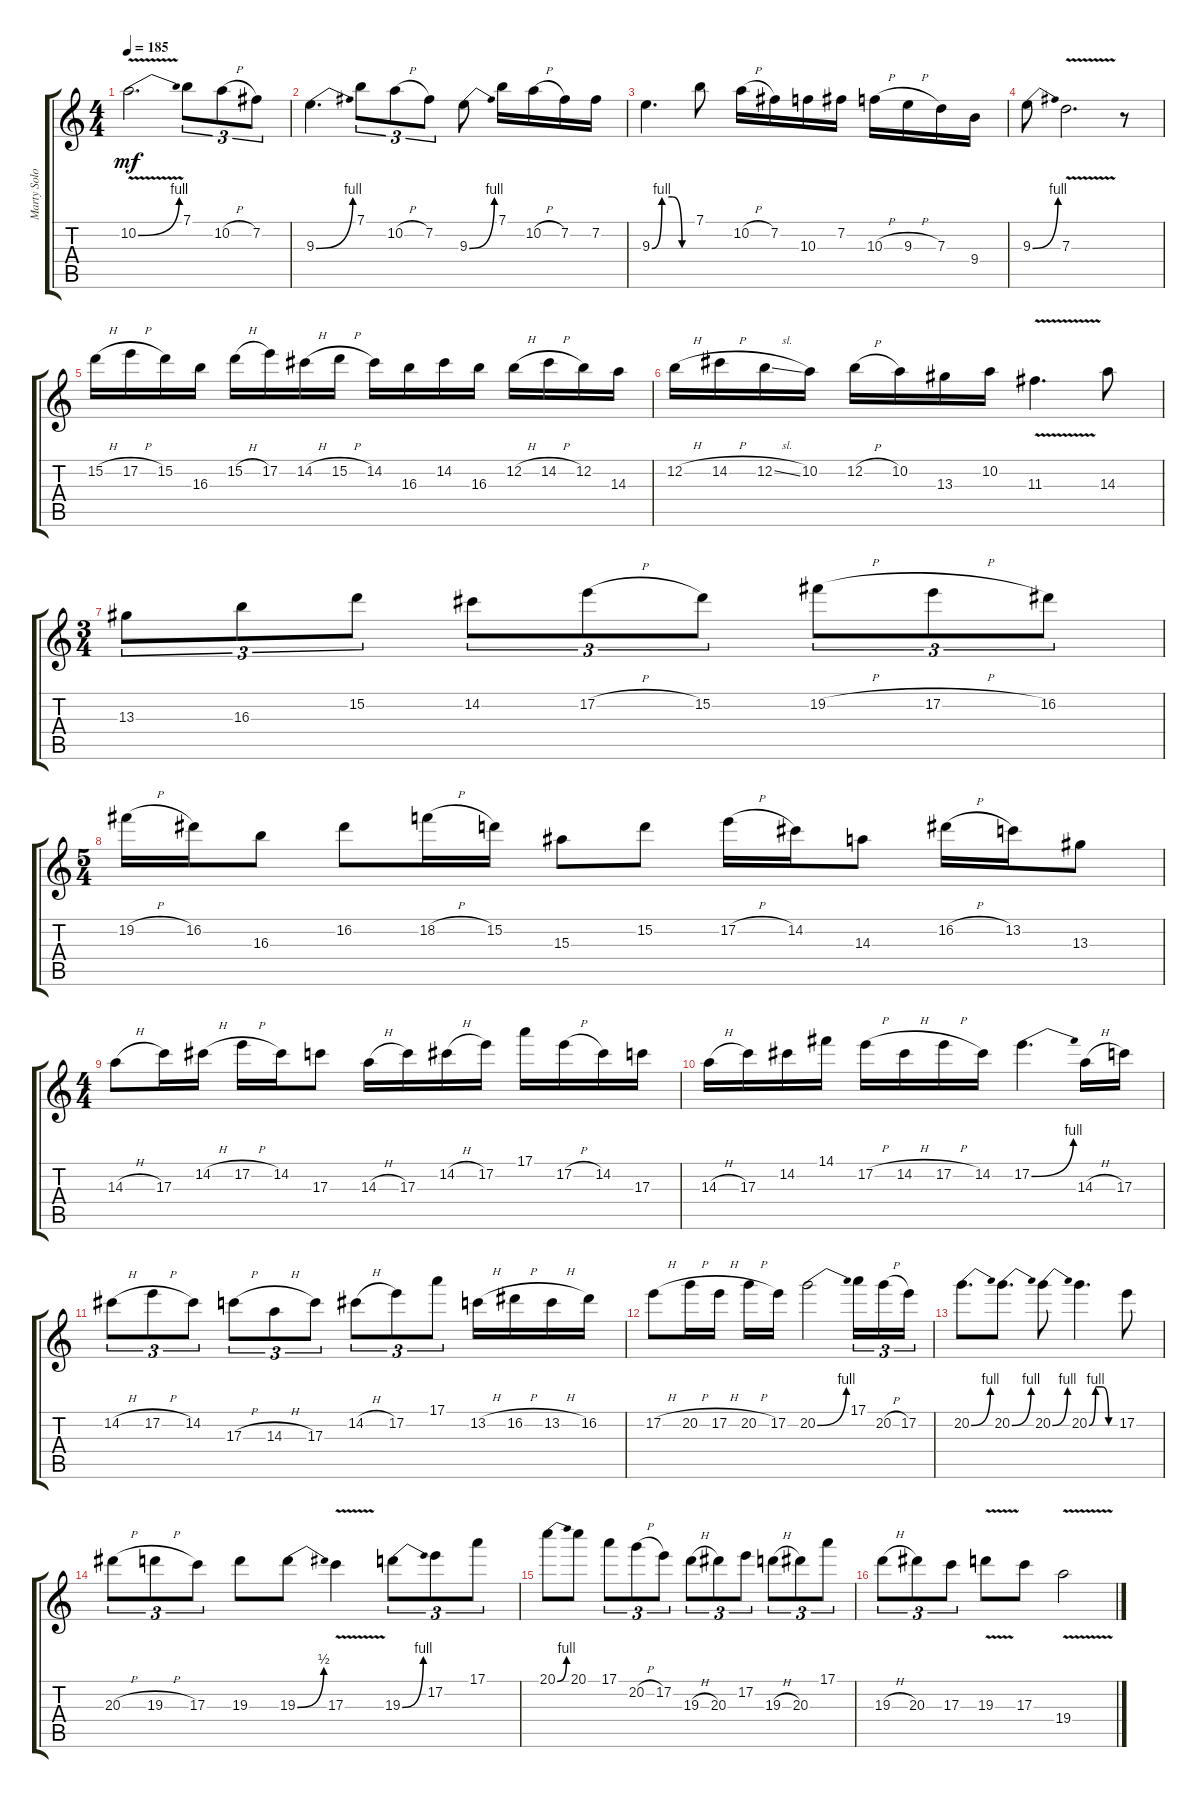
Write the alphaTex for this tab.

\track ("Marty Solo" "Marty Solo") {instrument distortionguitar}
\staff {score tabs}
\tuning (E4 B3 G3 D3 A2 E2) {hide}
\ts (4 4)
\tempo 185
\clef g2
\ks c
10.2{be (bend 0 0 60 4) v}.2{d dy mf} 7.1.8{tu (3 2)} 10.2{h}.8{tu (3 2)} 7.2.8{tu (3 2)} |
9.3{be (bend 0 0 60 4)}.4{d} 7.1.8{tu (3 2)} 10.2{h}.8{tu (3 2)} 7.2.8{tu (3 2)} 9.3{be (bend 0 0 60 4)}.8 7.1.16 10.2{h}.16 7.2.16 7.2.16 |
9.3{be (custom 0 0 15 4 30 4 45 0 60 0)}.4{d} 7.1.8 10.2{h}.16 7.2.16 10.3.16 7.2.16 10.3{h}.16 9.3{h}.16 7.3.16 9.4.16 |
9.3{be (bend 0 0 60 4)}.8 7.3{v}.2{d} r.8 |
15.2{h}.16 17.2{h}.16 15.2.16 16.3.16 15.2{h}.16 17.2.16 14.2{h}.16 15.2{h}.16 14.2.16 16.3.16 14.2.16 16.3.16 12.2{h}.16 14.2{h}.16 12.2.16 14.3.16 |
12.2{h}.16 14.2{h}.16 12.2{sl}.16 10.2.16 12.2{h}.16 10.2.16 13.3.16 10.2.16 11.3{v}.4{d} 14.3.8 |
\ts (3 4)
13.3.8{tu (3 2)} 16.3.8{tu (3 2)} 15.2.8{tu (3 2)} 14.2.8{tu (3 2)} 17.2{h}.8{tu (3 2)} 15.2.8{tu (3 2)} 19.2{h}.8{tu (3 2)} 17.2{h}.8{tu (3 2)} 16.2.8{tu (3 2)} |
\ts (5 4)
19.2{h}.16 16.2.16 16.3.8 16.2.8 18.2{h}.16 15.2.16 15.3.8 15.2.8 17.2{h}.16 14.2.16 14.3.8 16.2{h}.16 13.2.16 13.3.8 |
\ts (4 4)
14.3{h}.8 17.3.16 14.2{h}.16 17.2{h}.16 14.2.16 17.3.8 14.3{h}.16 17.3.16 14.2{h}.16 17.2.16 17.1.16 17.2{h}.16 14.2.16 17.3.16 |
14.3{h}.16 17.3.16 14.2.16 14.1.16 17.2{h}.16 14.2{h}.16 17.2{h}.16 14.2.16 17.2{be (bend 0 0 60 4)}.4{d} 14.3{h}.16 17.3.16 |
14.2{h}.8{tu (3 2)} 17.2{h}.8{tu (3 2)} 14.2.8{tu (3 2)} 17.3{h}.8{tu (3 2)} 14.3{h}.8{tu (3 2)} 17.3.8{tu (3 2)} 14.2{h}.8{tu (3 2)} 17.2.8{tu (3 2)} 17.1.8{tu (3 2)} 13.2{h}.16 16.2{h}.16 13.2{h}.16 16.2.16 |
17.2{h}.8 20.2{h}.16 17.2{h}.16 20.2{h}.16 17.2.16 20.2{be (bend 0 0 60 4)}.2 17.1.16{tu (3 2)} 20.2{h}.16{tu (3 2)} 17.2.16{tu (3 2)} |
20.2{be (bend 0 0 60 4)}.8{d} 20.2{be (bend 0 0 60 4)}.8{d} 20.2{be (bend 0 0 60 4)}.8 20.2{be (custom 0 0 15 4 30 4 45 0 60 0)}.4{d} 17.2.8 |
20.3{h}.8{tu (3 2)} 19.3{h}.8{tu (3 2)} 17.3.8{tu (3 2)} 19.3.8 19.3{be (bend 0 0 60 2)}.8 17.3{v}.4 19.3{be (bend 0 0 60 4)}.8{tu (3 2)} 17.2.8{tu (3 2)} 17.1.8{tu (3 2)} |
20.1{be (bend 0 0 60 4)}.8 20.1.8 17.1.8{tu (3 2)} 20.2{h}.8{tu (3 2)} 17.2.8{tu (3 2)} 19.3{h}.8{tu (3 2)} 20.3.8{tu (3 2)} 17.2.8{tu (3 2)} 19.3{h}.8{tu (3 2)} 20.3.8{tu (3 2)} 17.1.8{tu (3 2)} |
19.3{h}.8{tu (3 2)} 20.3.8{tu (3 2)} 17.3.8{tu (3 2)} 19.3{v}.8 17.3.8 19.4{v}.2
